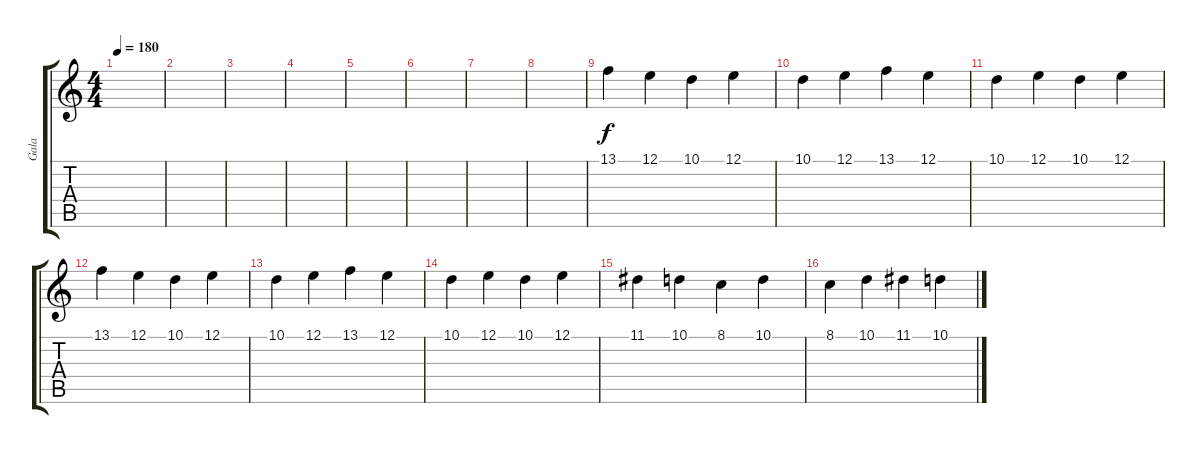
\track ("Gala" "Gala") {instrument bagpipe}
\staff {score tabs}
\tuning (E4 B3 G3 D3 A2 E2) {hide}
\ts (4 4)
\tempo 180
\clef g2
\ks c
|
|
|
|
|
|
|
|
13.1.4 12.1.4 10.1.4 12.1.4 |
10.1.4 12.1.4 13.1.4 12.1.4 |
10.1.4 12.1.4 10.1.4 12.1.4 |
13.1.4 12.1.4 10.1.4 12.1.4 |
10.1.4 12.1.4 13.1.4 12.1.4 |
10.1.4 12.1.4 10.1.4 12.1.4 |
11.1.4 10.1.4 8.1.4 10.1.4 |
8.1.4 10.1.4 11.1.4 10.1.4
